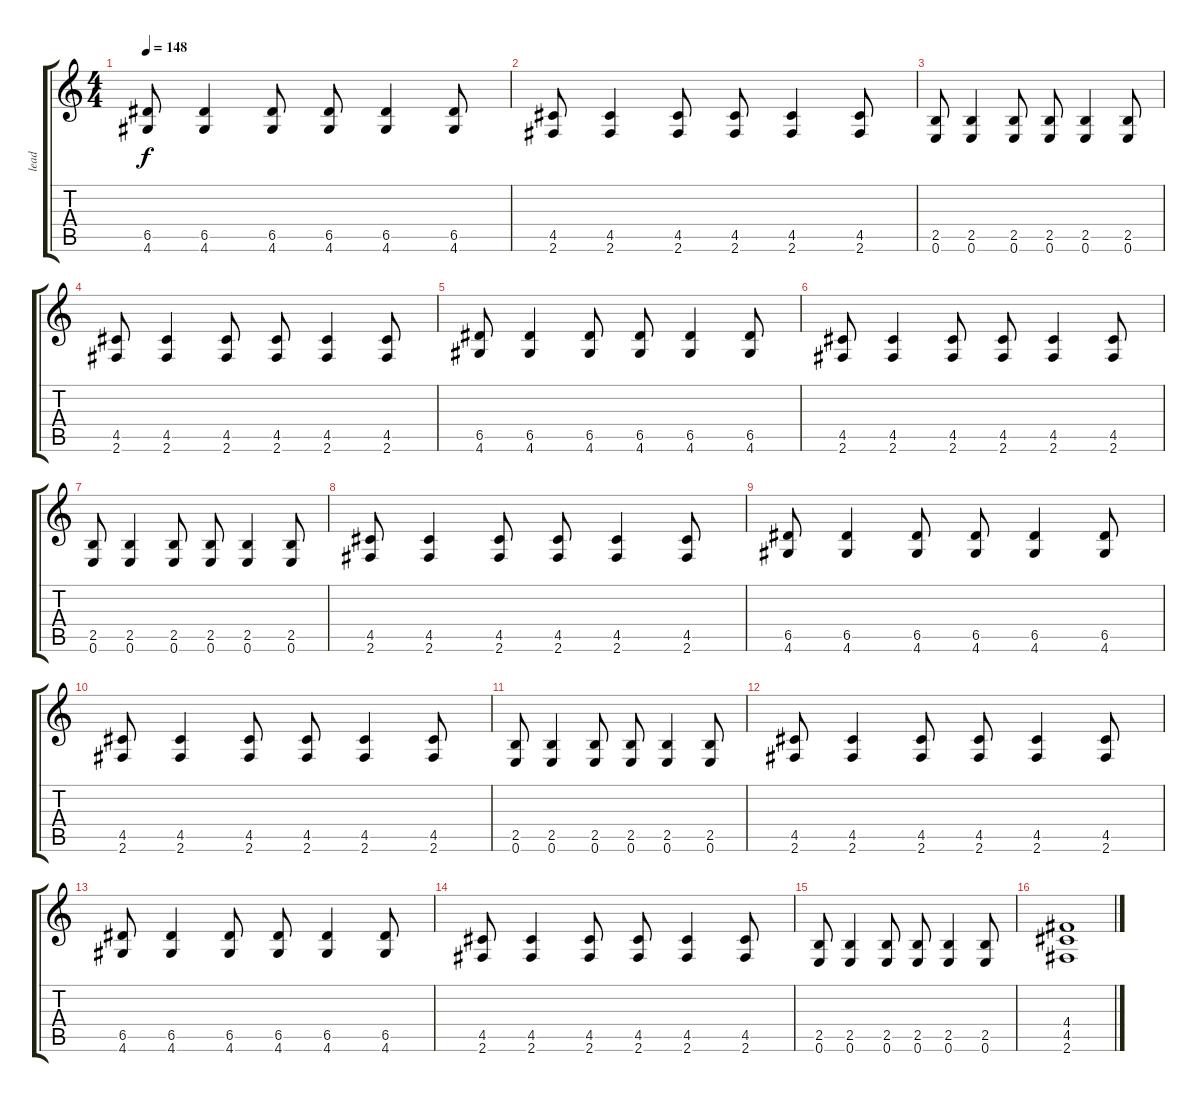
\track ("lead" "lead") {instrument distortionguitar}
\staff {score tabs}
\tuning (E4 B3 G3 D3 A2 E2) {hide}
\ts (4 4)
\tempo 148
\clef g2
\ks c
(6.5 4.6).8{dy f} (6.5 4.6).4 (6.5 4.6).8 (6.5 4.6).8 (6.5 4.6).4 (6.5 4.6).8 |
(4.5 2.6).8 (4.5 2.6).4 (4.5 2.6).8 (4.5 2.6).8 (4.5 2.6).4 (4.5 2.6).8 |
(2.5 0.6).8 (2.5 0.6).4 (2.5 0.6).8 (2.5 0.6).8 (2.5 0.6).4 (2.5 0.6).8 |
(4.5 2.6).8 (4.5 2.6).4 (4.5 2.6).8 (4.5 2.6).8 (4.5 2.6).4 (4.5 2.6).8 |
(6.5 4.6).8 (6.5 4.6).4 (6.5 4.6).8 (6.5 4.6).8 (6.5 4.6).4 (6.5 4.6).8 |
(4.5 2.6).8 (4.5 2.6).4 (4.5 2.6).8 (4.5 2.6).8 (4.5 2.6).4 (4.5 2.6).8 |
(2.5 0.6).8 (2.5 0.6).4 (2.5 0.6).8 (2.5 0.6).8 (2.5 0.6).4 (2.5 0.6).8 |
(4.5 2.6).8 (4.5 2.6).4 (4.5 2.6).8 (4.5 2.6).8 (4.5 2.6).4 (4.5 2.6).8 |
(6.5 4.6).8 (6.5 4.6).4 (6.5 4.6).8 (6.5 4.6).8 (6.5 4.6).4 (6.5 4.6).8 |
(4.5 2.6).8 (4.5 2.6).4 (4.5 2.6).8 (4.5 2.6).8 (4.5 2.6).4 (4.5 2.6).8 |
(2.5 0.6).8 (2.5 0.6).4 (2.5 0.6).8 (2.5 0.6).8 (2.5 0.6).4 (2.5 0.6).8 |
(4.5 2.6).8 (4.5 2.6).4 (4.5 2.6).8 (4.5 2.6).8 (4.5 2.6).4 (4.5 2.6).8 |
(6.5 4.6).8 (6.5 4.6).4 (6.5 4.6).8 (6.5 4.6).8 (6.5 4.6).4 (6.5 4.6).8 |
(4.5 2.6).8 (4.5 2.6).4 (4.5 2.6).8 (4.5 2.6).8 (4.5 2.6).4 (4.5 2.6).8 |
(2.5 0.6).8 (2.5 0.6).4 (2.5 0.6).8 (2.5 0.6).8 (2.5 0.6).4 (2.5 0.6).8 |
(4.4 4.5 2.6).1
